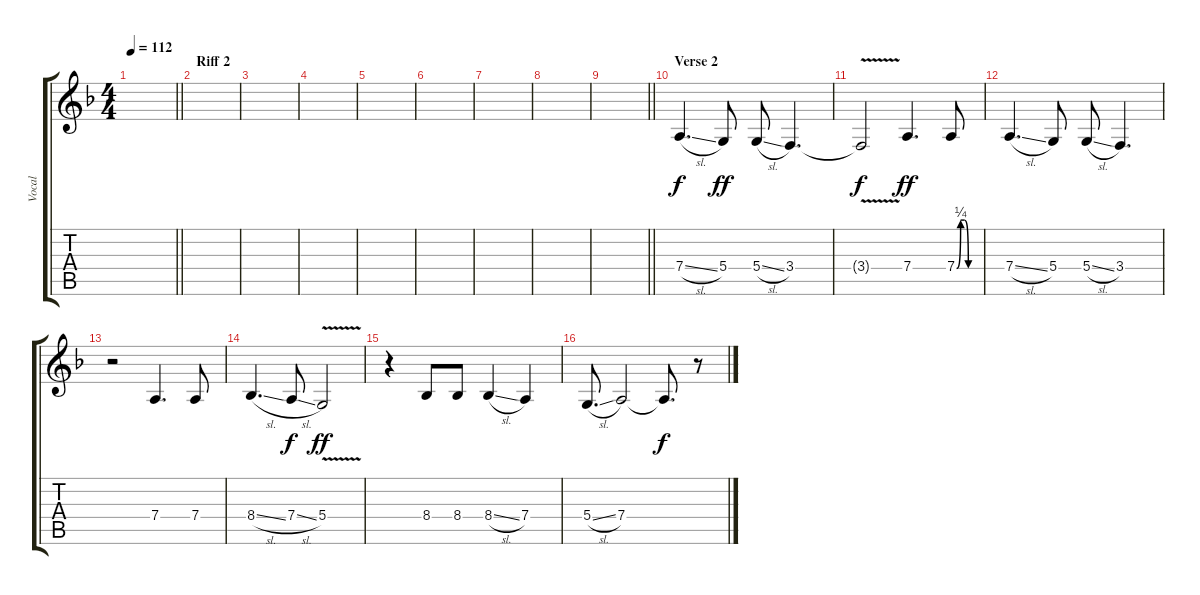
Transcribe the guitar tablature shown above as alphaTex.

\track ("Vocal" "Vocal") {instrument lead2sawtooth}
\staff {score tabs}
\tuning (E4 B3 G3 D3 A2 E2) {hide}
\ts (4 4)
\tempo 112
\clef g2
\barLineRight lightlight
\ks dminor
|
\section ("" "Riff 2")
|
|
|
|
|
|
|
\barLineRight lightlight
|
\section ("" "Verse 2")
7.4{sl}.4{d} 5.4.8{dy ff} 5.4{sl}.8 3.4.4{d} |
3.4{v t}.2{dy f} 7.4.4{d dy ff} 7.4{be (custom 0 0 10 1 20 1 30 0 60 0)}.8 |
7.4{sl}.4{d} 5.4.8 5.4{sl}.8 3.4.4{d} |
r.2 7.4.4{d} 7.4.8 |
8.4{sl}.4{d} 7.4{sl}.8{dy f} 5.4{v}.2{dy ff} |
r.4 8.4.8 8.4.8 8.4{sl}.4 7.4.4 |
5.4{sl}.8{d} 7.4.2 7.4{t}.8{d dy f} r.8
